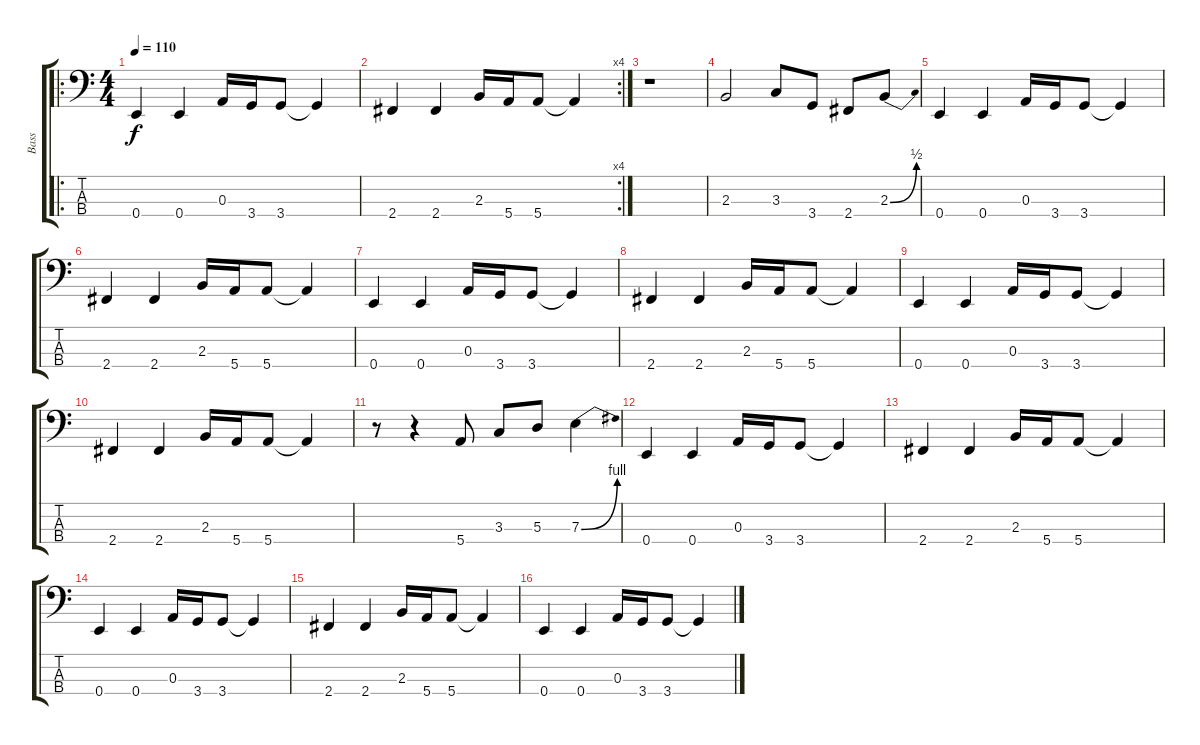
\track ("Bass" "Bass") {instrument slapbass2}
\staff {score tabs}
\tuning (A2 E2 A1 E1) {hide}
\ro
\ts (4 4)
\tempo 110
\clef f4
\ks c
0.4.4{dy f} 0.4.4 0.3.16 3.4.16 3.4.8 3.4{t}.4 |
\rc 4
2.4.4 2.4.4 2.3.16 5.4.16 5.4.8 5.4{t}.4 |
r.1 |
2.3.2{volume 16} 3.3.8 3.4.8 2.4.8 2.3{be (bend 0 0 60 2)}.8 |
0.4.4 0.4.4 0.3.16 3.4.16 3.4.8 3.4{t}.4 |
2.4.4 2.4.4 2.3.16 5.4.16 5.4.8 5.4{t}.4 |
0.4.4 0.4.4 0.3.16 3.4.16 3.4.8 3.4{t}.4 |
2.4.4 2.4.4 2.3.16 5.4.16 5.4.8 5.4{t}.4 |
0.4.4 0.4.4 0.3.16 3.4.16 3.4.8 3.4{t}.4 |
2.4.4 2.4.4 2.3.16 5.4.16 5.4.8 5.4{t}.4 |
r.8 r.4 5.4.8 3.3.8 5.3.8 7.3{be (bend 0 0 60 4)}.4 |
0.4.4 0.4.4 0.3.16 3.4.16 3.4.8 3.4{t}.4 |
2.4.4 2.4.4 2.3.16 5.4.16 5.4.8 5.4{t}.4 |
0.4.4 0.4.4 0.3.16 3.4.16 3.4.8 3.4{t}.4 |
2.4.4 2.4.4 2.3.16 5.4.16 5.4.8 5.4{t}.4 |
0.4.4 0.4.4 0.3.16 3.4.16 3.4.8 3.4{t}.4
